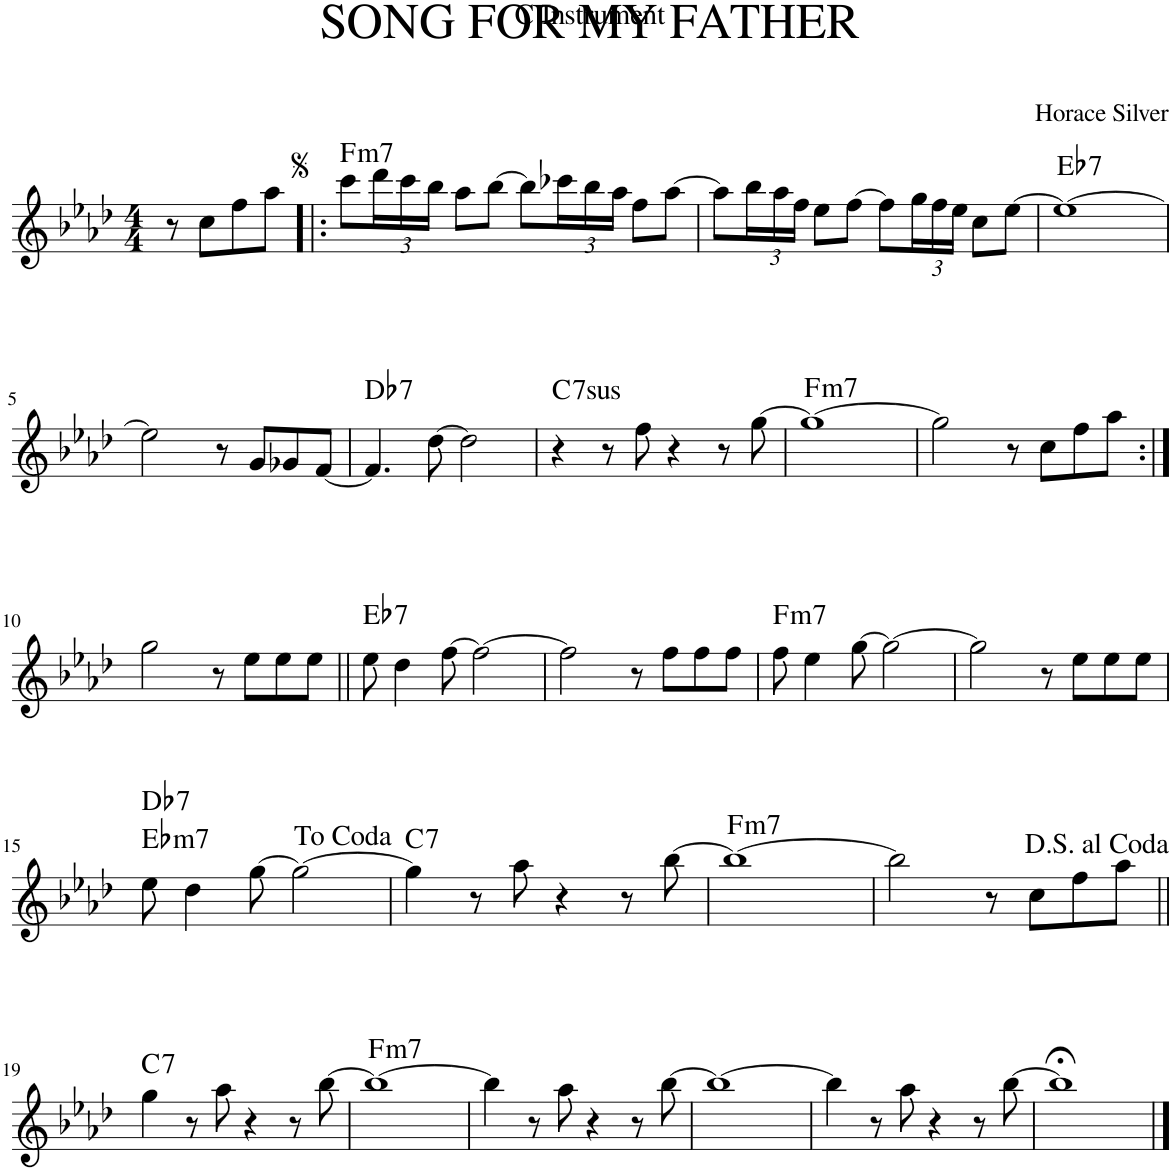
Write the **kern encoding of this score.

**kern	**harte
*part1	*part1
*staff1	*
*I"Piano	*
*I'Pno	*
*clefG2	*
*k[b-e-a-d-]	*
*M4/4	*
=1	=1
8r	.
8cc\L	.
8ff\	.
8aa-\J	.
=2!|:	=2!|:
!	!LO:H:kt=m7
8ccc\L	F:min7
*Xbrackettup	*
24ddd-\L	.
24ccc\	.
24bb-\JJ	.
8aa-\L	.
[8bb-\J	.
8bb-\L]	.
24ccc-X\L	.
24bb-\	.
24aa-\JJ	.
8ff\L	.
[8aa-\J	.
=3	=3
8aa-\L]	.
24bb-\L	.
24aa-\	.
24ff\JJ	.
8ee-\L	.
[8ff\J	.
8ff\L]	.
24gg\L	.
24ff\	.
24ee-\JJ	.
8cc\L	.
[8ee-\J	.
=4	=4
!	!LO:H:kt=7
1ee-_	Eb:7
!!LO:LB:g=z
=5	=5
2ee-\]	.
8r	.
8g/L	.
8g-X/	.
[8f/J	.
=6	=6
!	!LO:H:kt=7
4.f/]	Db:7
[8dd-\	.
2dd-\]	.
=7	=7
!	!LO:H:kt=7sus
4r	C:sus4(7)
8r	.
8ff\	.
4r	.
8r	.
[8gg\	.
=8	=8
!	!LO:H:kt=m7
1gg_	F:min7
=9	=9
2gg\]	.
8r	.
8cc\L	.
8ff\	.
8aa-\J	.
!!LO:LB:g=z
=10:|!	=10:|!
2gg\	.
8r	.
8ee-\L	.
8ee-\	.
8ee-\J	.
=11||	=11||
!	!LO:H:kt=7
8ee-\	Eb:7
4dd-\	.
[8ff\	.
2ff\_	.
=12	=12
2ff\]	.
8r	.
8ff\L	.
8ff\	.
8ff\J	.
=13	=13
!	!LO:H:kt=m7
8ff\	F:min7
4ee-\	.
[8gg\	.
2gg\_	.
=14	=14
2gg\]	.
8r	.
8ee-\L	.
8ee-\	.
8ee-\J	.
!!LO:LB:g=z
=15	=15
!	!LO:H:n=1:kt=m7
!	!LO:H:n=2:kt=7
8ee-\	Eb:min7 Db:7
4dd-\	.
[8gg\	.
2gg\_	.
=16	=16
!	!LO:H:kt=7
4gg\]	C:7
8r	.
8aa-\	.
4r	.
8r	.
[8bb-\	.
=17	=17
!	!LO:H:kt=m7
1bb-_	F:min7
=18	=18
2bb-\]	.
8r	.
8cc\L	.
8ff\	.
8aa-\J	.
!!LO:LB:g=z
=19||	=19||
!	!LO:H:kt=7
4gg\	C:7
8r	.
8aa-\	.
4r	.
8r	.
[8bb-\	.
=20	=20
!	!LO:H:kt=m7
1bb-_	F:min7
=21	=21
4bb-\]	.
8r	.
8aa-\	.
4r	.
8r	.
[8bb-\	.
=22	=22
1bb-_	.
=23	=23
4bb-\]	.
8r	.
8aa-\	.
4r	.
8r	.
[8bb-\	.
=24	=24
1bb-;<]	.
==	==
*-	*-
